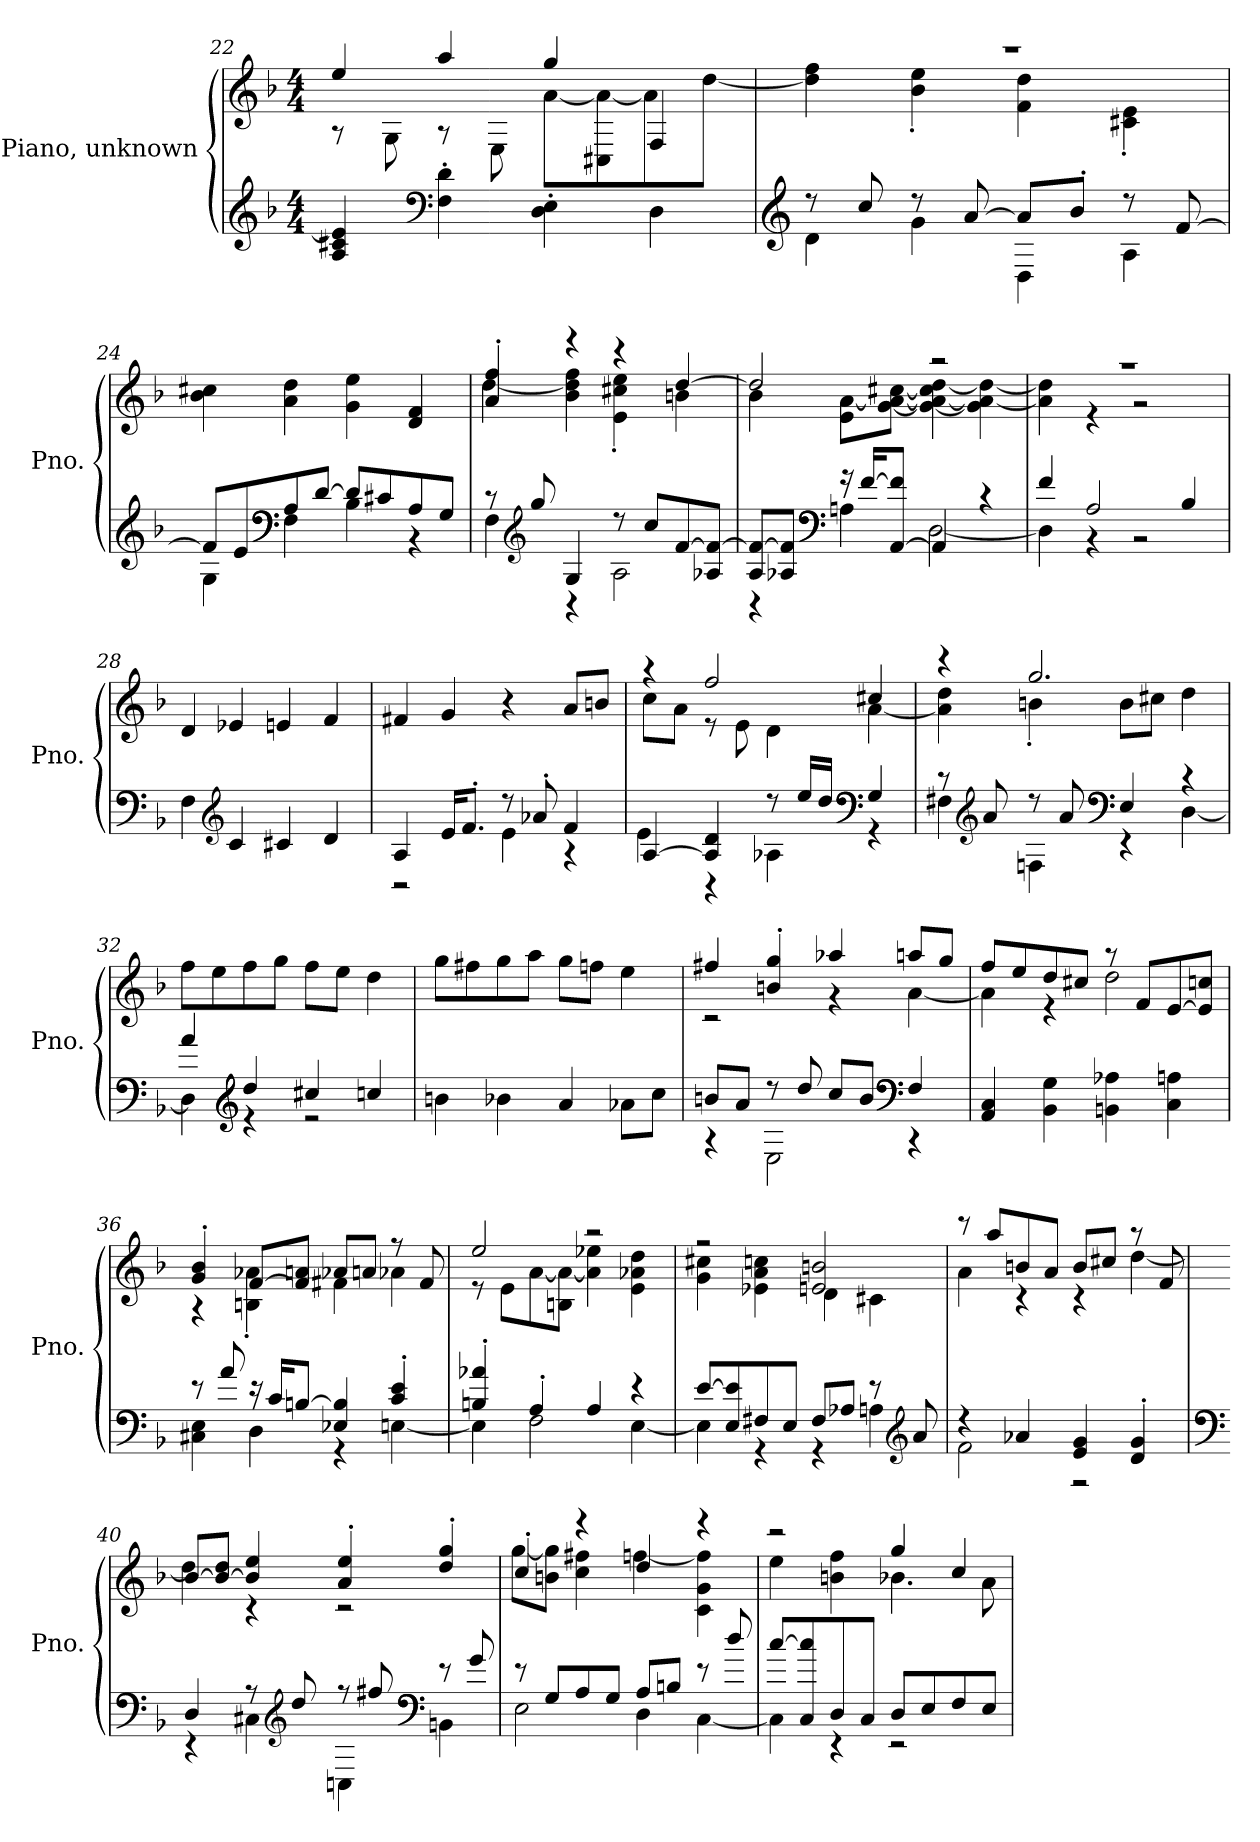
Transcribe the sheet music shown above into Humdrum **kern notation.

**kern	**kern
*part1	*part1
*staff2	*staff1
*I"Piano, unknown	*
*I'Pno.	*
*clefG2	*clefG2
*k[b-]	*k[b-]
*M4/4	*M4/4
=22	=22
*	*^
4A/ 4c#X/ 4e/]	4ee/	8r
.	.	8G\
*clefF4	*	*
4F\' 4d\'	4aa/	8r
.	.	8E\
4D\' 4E\'	4gg/	[8a\L
.	.	8C#X\ 8a\_
4D\	4F/	8a\]
.	.	[8dd\J
=23	=23	=23
*clefG2	*	*
*^	*	*
8r	4d\	1r	4dd\] 4ff\
8cc/	.	.	.
8r	4g\	.	4b-\' 4ee\'
[8a/	.	.	.
8a/L]	4D\	.	4f\ 4dd\
8b-'/J	.	.	.
8r	4A\	.	4c#X\' 4e\'
[8f/	.	.	.
*	*	*v	*v
!!LO:LB:g=z
=24	=24	=24
8f/L]	4G\	4b-\ 4cc#X\
8e/	.	.
*clefF4	*	*
8A/	4F\	4a\ 4dd\
[8d/J	.	.
8d/L]	4B-\	4g\ 4ee\
8c#X/	.	.
8A/	4r	4d/ 4f/
8G/J	.	.
=25	=25	=25
*	*	*^
8r	4F\	4a/' 4ff/'	[4dd\
*clefG2	*	*	*
8gg/	.	.	.
4G/	4r	4r	4b-\ 4dd\] 4ff\
8r	2A\	4r	4e\' 4cc#X\' 4ee\'
8cc/L	.	.	.
[8f/	.	[4dd/	4bn\
8A-X/ 8f/_J	.	.	.
=26	=26	=26	=26
8A/ 8f/_L	4r	2dd/]	4b-\
8A-X/ 8f/]J	.	.	.
*clefF4	*	*	*
16r	4An\	.	8e\ [8a\L
[16f/KL	.	.	.
[8AA/ 8f/]J	.	.	[8g\ 8a\_ [8cc#X\J
4AA/]	[2D\	2r	4g\_ 4a\_ 4cc#\] [4dd\
4r	.	.	4g\] 4a\_ 4dd\_
=27	=27	=27	=27
4f/	4D\]	1r	4a\] 4dd\]
2A/	4r	.	4r
.	2r	.	2r
4B-/	.	.	.
*v	*v	*	*
*	*v	*v
!!LO:PB:g=z
=28	=28
4F\	4d/
*clefG2	*
4c/	4e-X/
4c#X/	4en/
4d/	4f/
=29	=29
*^	*
4A/	2r	4f#X/
16e/KL	.	4g/
8.f'/J	.	.
8r	4e\	4r
8a-X'/	.	.
4f/	4r	8a/L
.	.	8bn/J
=30	=30	=30
*	*	*^
[4A/	4e\	4r	8cc\L
.	.	.	8a\J
4A/] 4d/	4r	2ff/	8r
.	.	.	8e\
8r	4A-X\	.	4d\
16ee/LL	.	.	.
16dd/JJ	.	.	.
*clefF4	*	*	*
4G/	4r	4cc#X/	[4a\
=31	=31	=31	=31
8r	4F#X\	4r	4a\] 4dd\
*clefG2	*	*	*
8a/	.	.	.
8r	4Fn\	2.gg/	4bn'\
8a/	.	.	.
*clefF4	*	*	*
4E/	4r	.	8b\L
.	.	.	8cc#X\J
4r	[4D\	.	4dd\
*	*	*v	*v
!!LO:LB:g=z
=32	=32	=32
4a/	4D\]	8ff\L
.	.	8ee\
*clefG2	*	*
4dd/	4r	8ff\
.	.	8gg\J
4cc#X/	2r	8ff\L
.	.	8ee\J
4ccn/	.	4dd\
*v	*v	*
=33	=33
4bn\	8gg\L
.	8ff#X\
4b-X\	8gg\
.	8aa\J
4a/	8gg\L
.	8ffn\J
8a-X\L	4ee\
8cc\J	.
=34	=34
*^	*^
8bn/L	4r	4ff#X/	2r
8a/J	.	.	.
8r	2E\	4bn/' 4gg/'	.
8dd/	.	.	.
8cc/L	.	4aa-X/	4r
8b/J	.	.	.
*clefF4	*	*	*
4F/	4r	8aan/L	[4a\
.	.	8gg/J	.
*v	*v	*	*
=35	=35	=35
4AA/ 4C/	8ff/L	4a\]
.	8ee/	.
4BB-\ 4G\	8dd/	4r
.	8cc#X/J	.
4BBn\ 4A-X\	8r	2dd\
.	8f/L	.
4C\ 4An\	[8e/	.
.	8e/] 8ccn/J	.
!!LO:LB:g=z	!!
=36	=36	=36
*^	*	*
8r	4C#X\ 4E\	4g/' 4b-/'	4r
8a/	.	.	.
16r	4D\	[8f/L	4Bn\' 4a-X\'
16c/KL	.	.	.
[8Bn/J	.	8f/] 8an/J	.
4E-X/ 4B/]	4r	8a-X/L	4f#X\
.	.	8an/J	.
4c/' 4e/'	[4En\	8r	4a-X\
.	.	8f#/	.
=37	=37	=37	=37
4Bn/' 4a-X/'	4E\]	2ee/	8r
.	.	.	8e\L
4A'/	2F\	.	[8a\
.	.	.	8Bn\ 8a\_J
4A/	.	2r	4a\] 4ee-X\
4r	[4E\	.	4e\ 4a-X\ 4dd\
=38	=38	=38	=38
[8e/L	4E\]	2r	4g\ 4cc#X\
8E/ 8e/]	.	.	.
8F#X/	4r	.	4e-X\ 4a\ 4ccn\
8E/J	.	.	.
8F#/L	4r	2en/ 2bn/	4d\
8A-X/J	.	.	.
8r	4An\	.	4c#X\
*clefG2	*	*	*
8a/	.	.	.
!!LO:LB:g=z	!!
=39	=39	=39	=39
4r	2f\	8r	4a\
.	.	8aa/L	.
4a-X/	.	8bn/	4r
.	.	8a/J	.
4e/ 4g/	2r	8b/L	4r
.	.	8cc#X/J	.
4d/' 4g/'	.	8r	[4dd\
.	.	8f/	.
=40	=40	=40	=40
*clefF4	*	*	*
4D/	4r	[8b-/L	4dd\]
.	.	8b-/_ 8dd/J	.
8r	4C#X\	4b-/] 4ee/	4r
*clefG2	*	*	*
8dd/	.	.	.
8r	4Cn\	4a/' 4ee/'	2r
8ff#X/	.	.	.
*clefF4	*	*	*
8r	4BBn\	4dd/' 4gg/'	.
8g/	.	.	.
=41	=41	=41	=41
8r	2E\	4cc'/	[8gg\L
8G/L	.	.	8bn\ 8gg\]J
8A/	.	4r	4cc\ 4ff#X\
8G/J	.	.	.
8A/L	4D\	4dd/	[4ffn\
8Bn/J	.	.	.
8r	[4C\	4r	4c\ 4g\ 4ff\]
8dd/	.	.	.
!!LO:LB:g=z	!!
=42	=42	=42	=42
[8cc/L	4C\]	2r	4ee\
8C/ 8cc/]	.	.	.
8D/	4r	.	4bn\ 4ff\
8C/J	.	.	.
8D/L	2r	4gg/	4.b-X\
8E/	.	.	.
8F/	.	4cc/	.
8E/J	.	.	8a\
*v	*v	*	*
*	*v	*v
=	=
*-	*-
